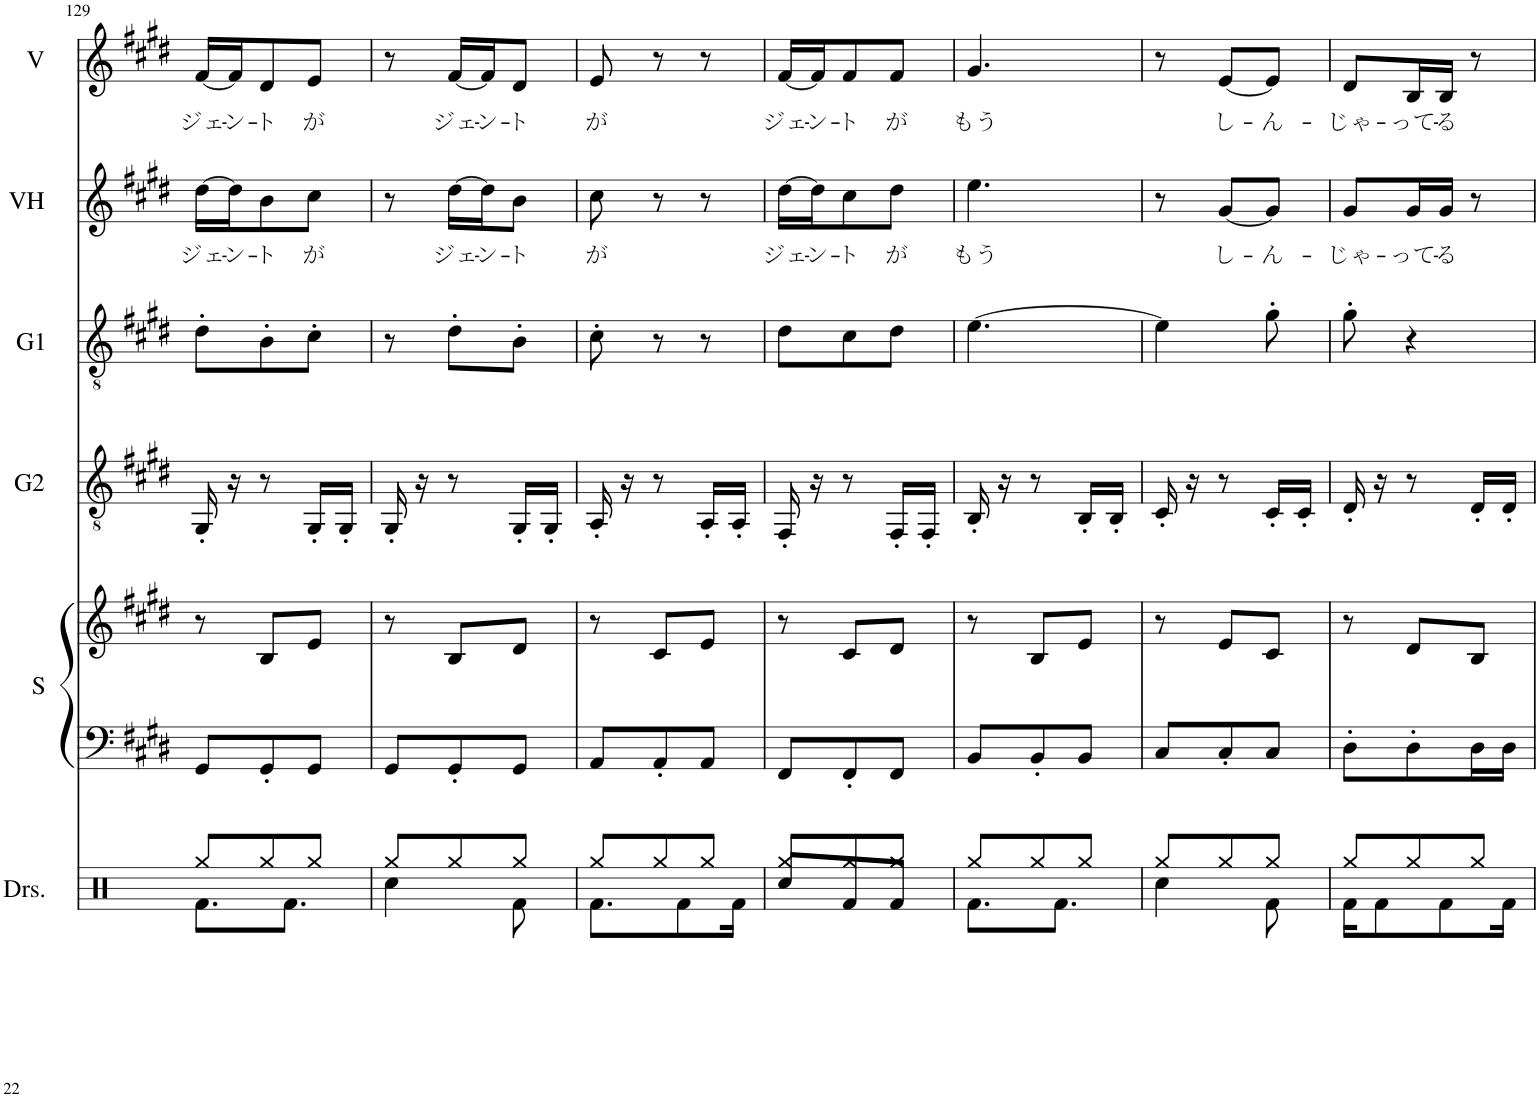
**kern	**kern	**kern	**kern	**kern	**kern	**text	**kern	**text
*part6	*part5	*part5	*part4	*part3	*part2	*part2	*part1	*part1
*staff7	*staff6	*staff5	*staff4	*staff3	*staff2	*staff2	*staff1	*staff1
*I"Drumset	*I"Synth	*	*I"Guitar 2	*I"Guitar 1	*I"Voice Harmony	*	*I"Voice	*
*I'Drs.	*I'S	*	*I'G2	*I'G1	*I'VH	*	*I'V	*
!!LO:PB:g=z
*clefX	*clefF4	*clefG2	*clefGv2	*clefGv2	*clefG2	*	*clefG2	*
*k[f#c#g#d#]	*k[f#c#g#d#]	*k[f#c#g#d#]	*k[f#c#g#d#]	*k[f#c#g#d#]	*k[f#c#g#d#]	*	*k[f#c#g#d#]	*
*M3/8	*M3/8	*M3/8	*M3/8	*M3/8	*M3/8	*	*M3/8	*
=129	=129	=129	=129	=129	=129	=129	=129	=129
*^	*	*	*	*	*	*	*	*
!	!	!	!	!	!	!	!LO:LY:b	!	!LO:LY:b
8Rgg/L	8.Rf\L	8GG#/L	8r	16GG#'/	8d#'\L	[16dd#\LL	ジェ-	[16f#/LL	ジェ-
!	!	!	!	!	!	!	!LO:LY:b	!	!LO:LY:b
.	.	.	.	16r	.	16dd#\J]	-ン-	16f#/J]	-ン-
!	!	!	!	!	!	!	!LO:LY:b	!	!LO:LY:b
8Rgg/	.	8GG#'/	8B/L	8r	8B'\	8b\	-ト	8d#/	-ト
.	8.Rf\J	.	.	.	.	.	.	.	.
!	!	!	!	!	!	!	!LO:LY:b	!	!LO:LY:b
8Rgg/J	.	8GG#/J	8e/J	16GG#'/LL	8c#'\J	8cc#\J	が	8e/J	が
.	.	.	.	16GG#'/JJ	.	.	.	.	.
=130	=130	=130	=130	=130	=130	=130	=130	=130	=130
8Rgg/L	4Rcc\	8GG#/L	8r	16GG#'/	8r	8r	.	8r	.
.	.	.	.	16r	.	.	.	.	.
!	!	!	!	!	!	!	!LO:LY:b	!	!LO:LY:b
8Rgg/	.	8GG#'/	8B/L	8r	8d#'\L	[16dd#\LL	ジェ-	[16f#/LL	ジェ-
!	!	!	!	!	!	!	!LO:LY:b	!	!LO:LY:b
.	.	.	.	.	.	16dd#\J]	-ン-	16f#/J]	-ン-
!	!	!	!	!	!	!	!LO:LY:b	!	!LO:LY:b
8Rgg/J	8Rf\	8GG#/J	8d#/J	16GG#'/LL	8B'\J	8b\J	-ト	8d#/J	-ト
.	.	.	.	16GG#'/JJ	.	.	.	.	.
=131	=131	=131	=131	=131	=131	=131	=131	=131	=131
!	!	!	!	!	!	!	!LO:LY:b	!	!LO:LY:b
8Rgg/L	8.Rf\L	8AA/L	8r	16AA'/	8c#'\	8cc#\	が	8e/	が
.	.	.	.	16r	.	.	.	.	.
8Rgg/	.	8AA'/	8c#/L	8r	8r	8r	.	8r	.
.	8Rf\	.	.	.	.	.	.	.	.
8Rgg/J	.	8AA/J	8e/J	16AA'/LL	8r	8r	.	8r	.
.	16Rf\Jk	.	.	16AA'/JJ	.	.	.	.	.
=132	=132	=132	=132	=132	=132	=132	=132	=132	=132
!	!	!	!	!	!	!	!LO:LY:b	!	!LO:LY:b
8Rgg/L	8Rcc/L	8FF#/L	8r	16FF#'/	8d#\L	[16dd#\LL	ジェ-	[16f#/LL	ジェ-
!	!	!	!	!	!	!	!LO:LY:b	!	!LO:LY:b
.	.	.	.	16r	.	16dd#\J]	-ン-	16f#/J]	-ン-
!	!	!	!	!	!	!	!LO:LY:b	!	!LO:LY:b
8Rgg/	8Rf/	8FF#'/	8c#/L	8r	8c#\	8cc#\	-ト	8f#/	-ト
!	!	!	!	!	!	!	!LO:LY:b	!	!LO:LY:b
8Rgg/J	8Rf/J	8FF#/J	8d#/J	16FF#'/LL	8d#\J	8dd#\J	が	8f#/J	が
.	.	.	.	16FF#'/JJ	.	.	.	.	.
=133	=133	=133	=133	=133	=133	=133	=133	=133	=133
!	!	!	!	!	!	!	!LO:LY:b	!	!LO:LY:b
8Rgg/L	8.Rf\L	8BB/L	8r	16BB'/	[4.e\	4.ee\	もう	4.g#/	もう
.	.	.	.	16r	.	.	.	.	.
8Rgg/	.	8BB'/	8B/L	8r	.	.	.	.	.
.	8.Rf\J	.	.	.	.	.	.	.	.
8Rgg/J	.	8BB/J	8e/J	16BB'/LL	.	.	.	.	.
.	.	.	.	16BB'/JJ	.	.	.	.	.
=134	=134	=134	=134	=134	=134	=134	=134	=134	=134
8Rgg/L	4Rcc\	8C#/L	8r	16C#'/	4e\]	8r	.	8r	.
.	.	.	.	16r	.	.	.	.	.
!	!	!	!	!	!	!	!LO:LY:b	!	!LO:LY:b
8Rgg/	.	8C#'/	8e/L	8r	.	[8g#/L	し-	[8e/L	し-
!	!	!	!	!	!	!	!LO:LY:b	!	!LO:LY:b
8Rgg/J	8Rf\	8C#/J	8c#/J	16C#'/LL	8g#'\	8g#/J]	-ん-	8e/J]	-ん-
.	.	.	.	16C#'/JJ	.	.	.	.	.
=135	=135	=135	=135	=135	=135	=135	=135	=135	=135
!	!	!	!	!	!	!	!LO:LY:b	!	!LO:LY:b
8Rgg/L	16Rf\KL	8D#'\L	8r	16D#'/	8g#'\	8g#/L	-じゃ-	8d#/L	-じゃ-
.	8Rf\	.	.	16r	.	.	.	.	.
!	!	!	!	!	!	!	!LO:LY:b	!	!LO:LY:b
8Rgg/	.	8D#'\	8d#/L	8r	4r	16g#/L	-って-	16B/L	-って-
!	!	!	!	!	!	!	!LO:LY:b	!	!LO:LY:b
.	8Rf\	.	.	.	.	16g#/JJ	-る	16B/JJ	-る
8Rgg/J	.	16D#\L	8B/J	16D#'/LL	.	8r	.	8r	.
.	16Rf\Jk	16D#\JJ	.	16D#'/JJ	.	.	.	.	.
*v	*v	*	*	*	*	*	*	*	*
=	=	=	=	=	=	=	=	=
*-	*-	*-	*-	*-	*-	*-	*-	*-
